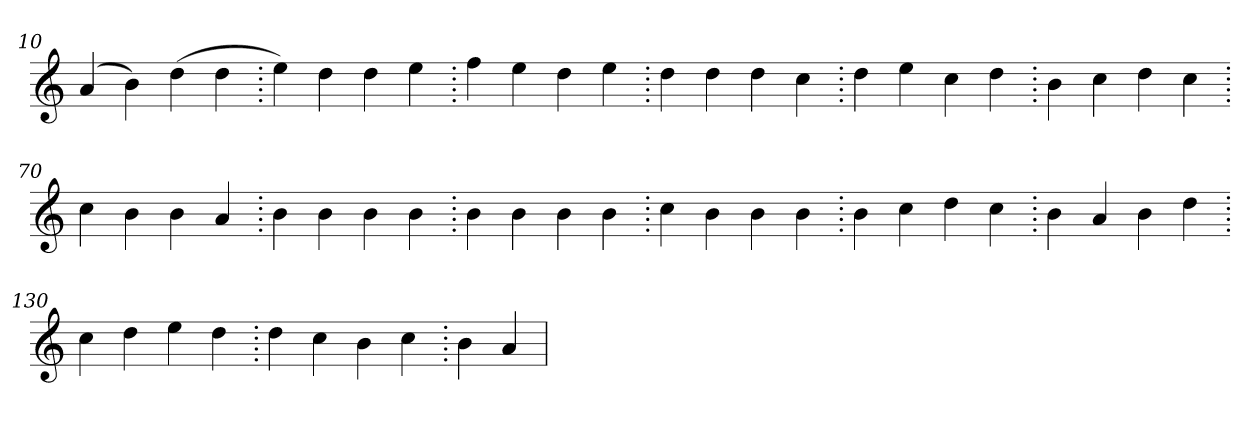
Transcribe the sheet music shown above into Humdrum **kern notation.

**kern
*part1
*staff1
*clefG2
=10.
(>4a
4b)
(>4dd
4dd
=20.
4ee)
4dd
4dd
4ee
=30.
4ff
4ee
4dd
4ee
=40.
4dd
4dd
4dd
4cc
=50.
4dd
4ee
4cc
4dd
=60.
4b
4cc
4dd
4cc
=70.
4cc
4b
4b
4a
=80.
4b
4b
4b
4b
=90.
4b
4b
4b
4b
=100.
4cc
4b
4b
4b
=110.
4b
4cc
4dd
4cc
=120.
4b
4a
4b
4dd
=130.
4cc
4dd
4ee
4dd
=140.
4dd
4cc
4b
4cc
=150.
4b
4a
=
*-
